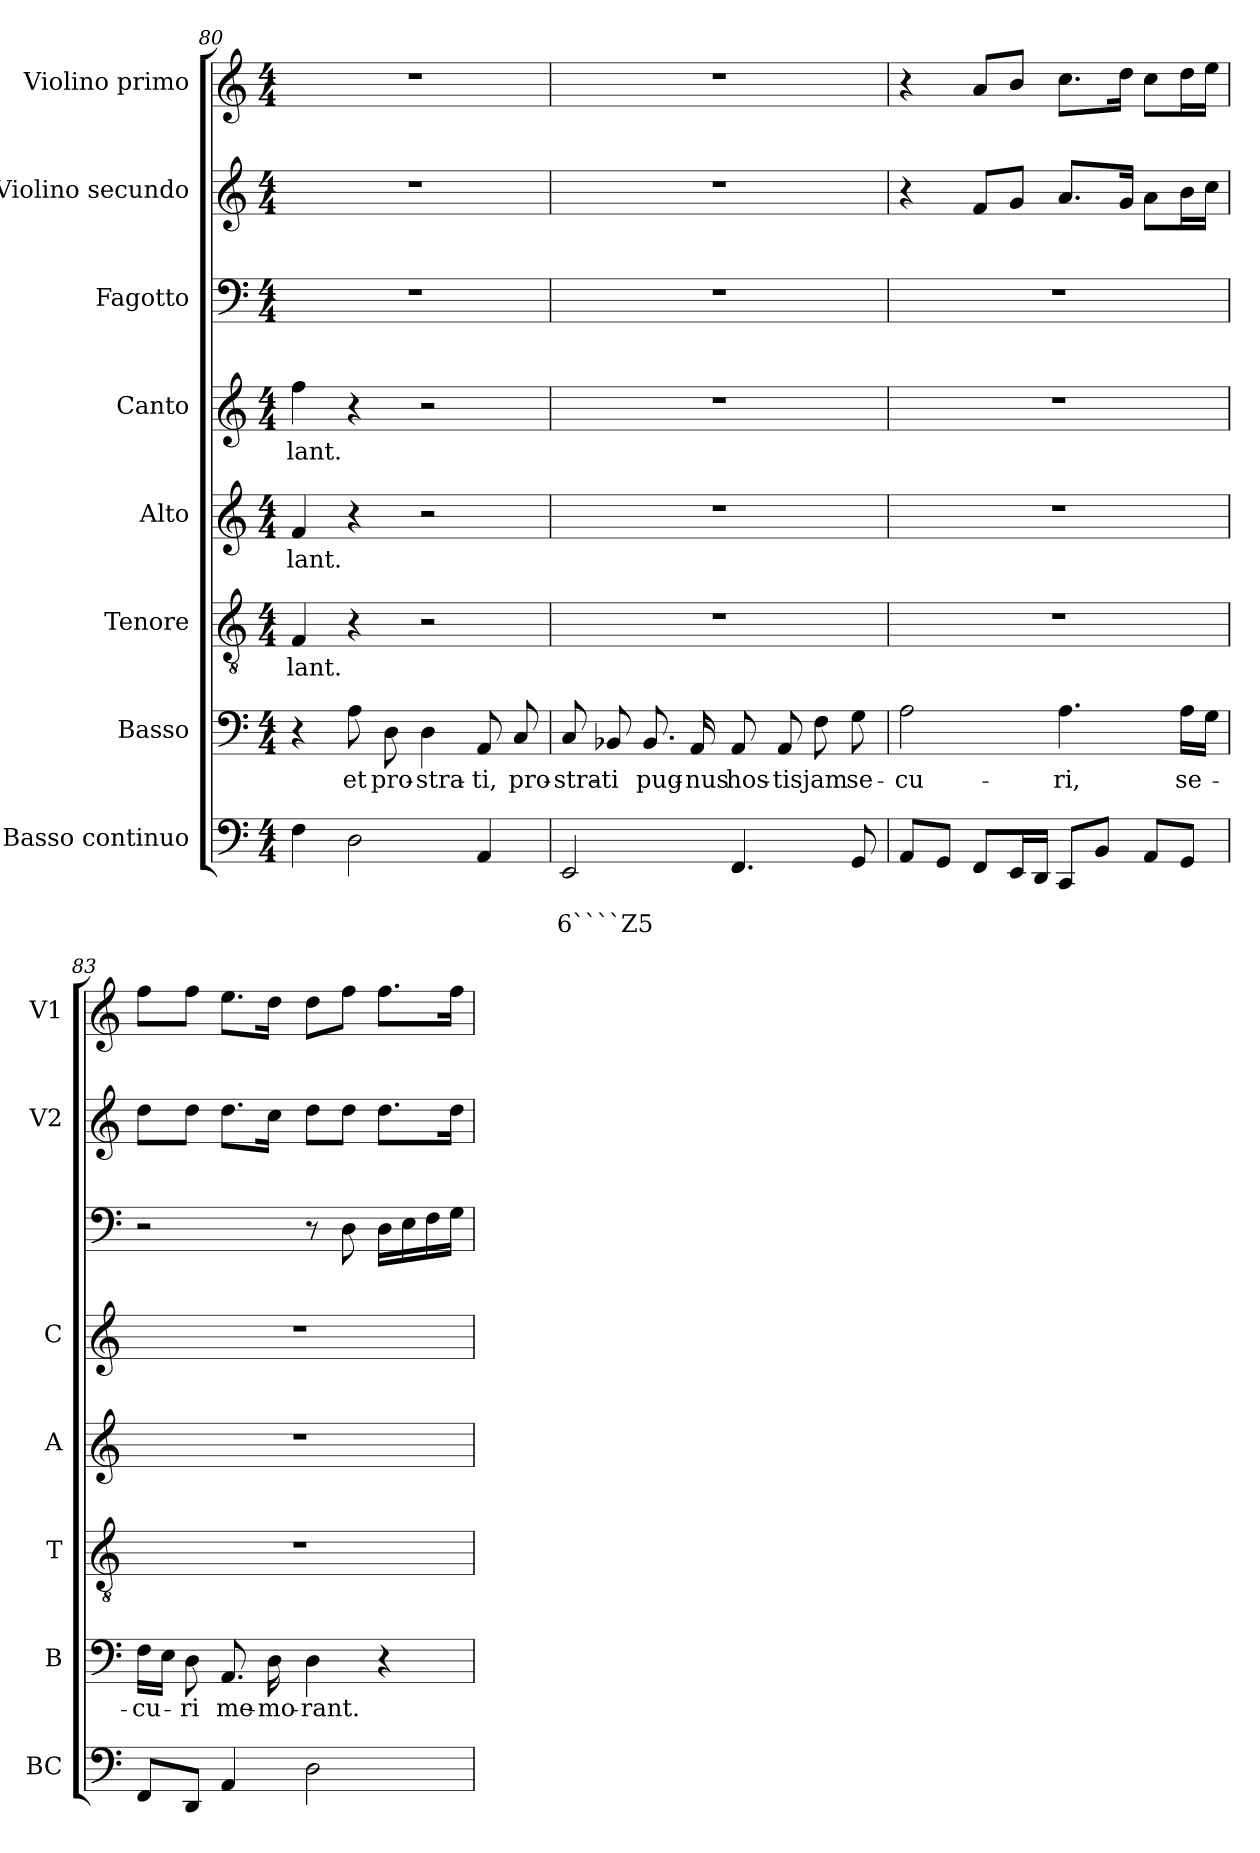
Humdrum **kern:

**kern	**text	**text	**kern	**text	**kern	**text	**kern	**text	**kern	**text	**kern	**kern	**kern
*part8	*part8	*part8	*part7	*part7	*part6	*part6	*part5	*part5	*part4	*part4	*part3	*part2	*part1
*staff8	*staff8	*staff8	*staff7	*staff7	*staff6	*staff6	*staff5	*staff5	*staff4	*staff4	*staff3	*staff2	*staff1
*I"Basso continuo	*	*	*I"Basso	*	*I"Tenore	*	*I"Alto	*	*I"Canto	*	*I"Fagotto	*I"Violino secundo	*I"Violino primo
*I'BC	*	*	*I'B	*	*I'T	*	*I'A	*	*I'C	*	*	*I'V2	*I'V1
!!LO:PB:g=z
*clefF4	*	*	*clefF4	*	*clefGv2	*	*clefG2	*	*clefG2	*	*clefF4	*clefG2	*clefG2
*k[]	*	*	*k[]	*	*k[]	*	*k[]	*	*k[]	*	*k[]	*k[]	*k[]
*C:	*	*	*C:	*	*C:	*	*C:	*	*C:	*	*C:	*C:	*C:
*M4/4	*	*	*M4/4	*	*M4/4	*	*M4/4	*	*M4/4	*	*M4/4	*M4/4	*M4/4
=80	=80	=80	=80	=80	=80	=80	=80	=80	=80	=80	=80	=80	=80
!	!	!	!	!	!	!LO:LY:b	!	!LO:LY:b	!	!LO:LY:b	!	!	!
4F\	.	.	4r	.	4F/	-lant.	4f/	-lant.	4ff\	-lant.	1r	1r	1r
!	!	!	!	!LO:LY:b	!	!	!	!	!	!	!	!	!
2D\	.	.	8A\	et	4r	.	4r	.	4r	.	.	.	.
!	!	!	!	!LO:LY:b	!	!	!	!	!	!	!	!	!
.	.	.	8D\	pro-	.	.	.	.	.	.	.	.	.
!	!	!	!	!LO:LY:b	!	!	!	!	!	!	!	!	!
.	.	.	4D\	-stra-	2r	.	2r	.	2r	.	.	.	.
!	!	!	!	!LO:LY:b	!	!	!	!	!	!	!	!	!
4AA/	.	.	8AA/	-ti,	.	.	.	.	.	.	.	.	.
!	!	!	!	!LO:LY:b	!	!	!	!	!	!	!	!	!
.	.	.	8C/	pro-	.	.	.	.	.	.	.	.	.
=81	=81	=81	=81	=81	=81	=81	=81	=81	=81	=81	=81	=81	=81
!	!	!LO:LY:b	!	!LO:LY:b	!	!	!	!	!	!	!	!	!
2EE/	.	6````Z5	8C/	-stra-	1r	.	1r	.	1r	.	1r	1r	1r
!	!	!	!	!LO:LY:b	!	!	!	!	!	!	!	!	!
.	.	.	8BB-X/	-ti	.	.	.	.	.	.	.	.	.
!	!	!	!	!LO:LY:b	!	!	!	!	!	!	!	!	!
.	.	.	8.BB-/	pug-	.	.	.	.	.	.	.	.	.
!	!	!	!	!LO:LY:b	!	!	!	!	!	!	!	!	!
.	.	.	16AA/	-nus	.	.	.	.	.	.	.	.	.
!	!	!	!	!LO:LY:b	!	!	!	!	!	!	!	!	!
4.FF/	.	.	8AA/	hos-	.	.	.	.	.	.	.	.	.
!	!	!	!	!LO:LY:b	!	!	!	!	!	!	!	!	!
.	.	.	8AA/	-tis	.	.	.	.	.	.	.	.	.
!	!	!	!	!LO:LY:b	!	!	!	!	!	!	!	!	!
.	.	.	8F\	jam	.	.	.	.	.	.	.	.	.
!	!	!	!	!LO:LY:b	!	!	!	!	!	!	!	!	!
8GG/	.	.	8G\	se-	.	.	.	.	.	.	.	.	.
=82	=82	=82	=82	=82	=82	=82	=82	=82	=82	=82	=82	=82	=82
!	!	!	!	!LO:LY:b	!	!	!	!	!	!	!	!	!
8AA/L	.	.	2A\	-cu-	1r	.	1r	.	1r	.	1r	4r	4r
8GG/J	.	.	.	.	.	.	.	.	.	.	.	.	.
8FF/L	.	.	.	.	.	.	.	.	.	.	.	8f/L	8a/L
16EE/L	.	.	.	.	.	.	.	.	.	.	.	8g/J	8b/J
16DD/JJ	.	.	.	.	.	.	.	.	.	.	.	.	.
!	!	!	!	!LO:LY:b	!	!	!	!	!	!	!	!	!
8CC/L	.	.	4.A\	-ri,	.	.	.	.	.	.	.	8.a/L	8.cc\L
8BB/J	.	.	.	.	.	.	.	.	.	.	.	.	.
.	.	.	.	.	.	.	.	.	.	.	.	16g/Jk	16dd\Jk
8AA/L	.	.	.	.	.	.	.	.	.	.	.	8a\L	8cc\L
!	!	!	!	!LO:LY:b	!	!	!	!	!	!	!	!	!
8GG/J	.	.	16A\LL	se-	.	.	.	.	.	.	.	16b\L	16dd\L
.	.	.	16G\JJ	.	.	.	.	.	.	.	.	16cc\JJ	16ee\JJ
=83	=83	=83	=83	=83	=83	=83	=83	=83	=83	=83	=83	=83	=83
!	!	!	!	!LO:LY:b	!	!	!	!	!	!	!	!	!
8FF/L	.	.	16F\LL	-cu-	1r	.	1r	.	1r	.	2r	8dd\L	8ff\L
.	.	.	16E\JJ	.	.	.	.	.	.	.	.	.	.
!	!	!	!	!LO:LY:b	!	!	!	!	!	!	!	!	!
8DD/J	.	.	8D\	-ri	.	.	.	.	.	.	.	8dd\J	8ff\J
!	!	!	!	!LO:LY:b	!	!	!	!	!	!	!	!	!
4AA/	.	.	8.AA/	me-	.	.	.	.	.	.	.	8.dd\L	8.ee\L
!	!	!	!	!LO:LY:b	!	!	!	!	!	!	!	!	!
.	.	.	16D\	-mo-	.	.	.	.	.	.	.	16cc\Jk	16dd\Jk
!	!	!	!	!LO:LY:b	!	!	!	!	!	!	!	!	!
2D\	.	.	4D\	-rant.	.	.	.	.	.	.	8r	8dd\L	8dd\L
.	.	.	.	.	.	.	.	.	.	.	8D\	8dd\J	8ff\J
.	.	.	4r	.	.	.	.	.	.	.	16D\LL	8.dd\L	8.ff\L
.	.	.	.	.	.	.	.	.	.	.	16E\	.	.
.	.	.	.	.	.	.	.	.	.	.	16F\	.	.
.	.	.	.	.	.	.	.	.	.	.	16G\JJ	16dd\Jk	16ff\Jk
=	=	=	=	=	=	=	=	=	=	=	=	=	=
*-	*-	*-	*-	*-	*-	*-	*-	*-	*-	*-	*-	*-	*-
